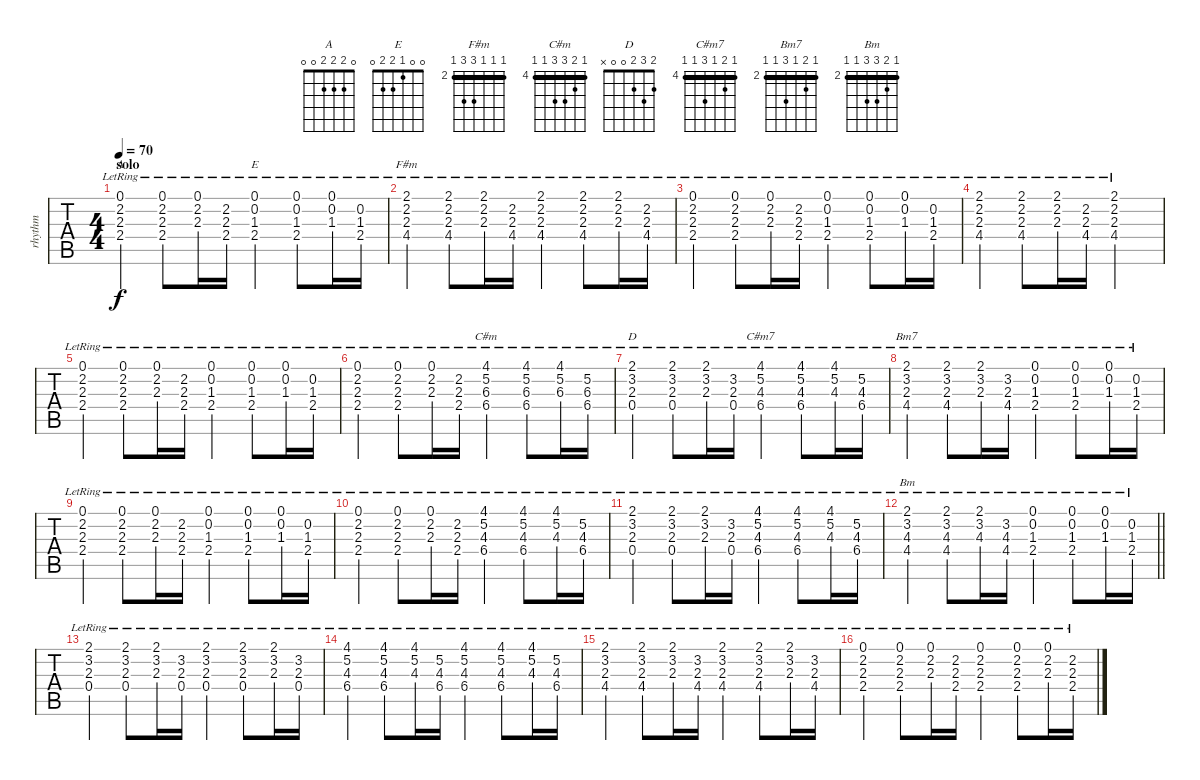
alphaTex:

\track ("rhythm" "rhythm") {instrument acousticguitarsteel}
\staff {tabs}
\tuning (E4 B3 G3 D3 A2 E2) {hide}
\chord ("A" 0 2 2 2 0 0)
\chord ("E" 0 0 1 2 2 0)
\chord ("F#m" 2 2 2 4 4 2) {firstfret 2 barre 2}
\chord ("C#m" 4 5 6 6 4 4) {firstfret 4 barre 4}
\chord ("D" 2 3 2 0 0 x)
\chord ("C#m7" 4 5 4 6 4 4) {firstfret 4 barre 4}
\chord ("Bm7" 2 3 2 4 2 2) {firstfret 2 barre 2}
\chord ("Bm" 2 3 4 4 2 2) {firstfret 2 barre 2}
\ts (4 4)
\section ("" "solo")
\tempo 70
\clef g2
\ks c
(0.1{lr} 2.2{lr} 2.3{lr} 2.4{lr}).4{ch "A" dy f} (0.1{lr} 2.2{lr} 2.3{lr} 2.4{lr}).8 (0.1{lr} 2.2{lr} 2.3{lr}).16 (2.2{lr} 2.3{lr} 2.4{lr}).16 (0.1{lr} 0.2{lr} 1.3{lr} 2.4{lr}).4{ch "E"} (0.1{lr} 0.2{lr} 1.3{lr} 2.4{lr}).8 (0.1{lr} 0.2{lr} 1.3{lr}).16 (0.2{lr} 1.3{lr} 2.4{lr}).16 |
(2.1{lr} 2.2{lr} 2.3{lr} 4.4{lr}).4{ch "F#m"} (2.1{lr} 2.2{lr} 2.3{lr} 4.4{lr}).8 (2.1{lr} 2.2{lr} 2.3{lr}).16 (2.2{lr} 2.3{lr} 4.4{lr}).16 (2.1{lr} 2.2{lr} 2.3{lr} 4.4{lr}).4 (2.1{lr} 2.2{lr} 2.3{lr} 4.4{lr}).8 (2.1{lr} 2.2{lr} 2.3{lr}).16 (2.2{lr} 2.3{lr} 4.4{lr}).16 |
(0.1{lr} 2.2{lr} 2.3{lr} 2.4{lr}).4 (0.1{lr} 2.2{lr} 2.3{lr} 2.4{lr}).8 (0.1{lr} 2.2{lr} 2.3{lr}).16 (2.2{lr} 2.3{lr} 2.4{lr}).16 (0.1{lr} 0.2{lr} 1.3{lr} 2.4{lr}).4 (0.1{lr} 0.2{lr} 1.3{lr} 2.4{lr}).8 (0.1{lr} 0.2{lr} 1.3{lr}).16 (0.2{lr} 1.3{lr} 2.4{lr}).16 |
(2.1{lr} 2.2{lr} 2.3{lr} 4.4{lr}).4 (2.1{lr} 2.2{lr} 2.3{lr} 4.4{lr}).8 (2.1{lr} 2.2{lr} 2.3{lr}).16 (2.2{lr} 2.3{lr} 4.4{lr}).16 (2.1{lr} 2.2{lr} 2.3{lr} 4.4{lr}).2 |
(0.1{lr} 2.2{lr} 2.3{lr} 2.4{lr}).4 (0.1{lr} 2.2{lr} 2.3{lr} 2.4{lr}).8 (0.1{lr} 2.2{lr} 2.3{lr}).16 (2.2{lr} 2.3{lr} 2.4{lr}).16 (0.1{lr} 0.2{lr} 1.3{lr} 2.4{lr}).4 (0.1{lr} 0.2{lr} 1.3{lr} 2.4{lr}).8 (0.1{lr} 0.2{lr} 1.3{lr}).16 (0.2{lr} 1.3{lr} 2.4{lr}).16 |
(0.1{lr} 2.2{lr} 2.3{lr} 2.4{lr}).4 (0.1{lr} 2.2{lr} 2.3{lr} 2.4{lr}).8 (0.1{lr} 2.2{lr} 2.3{lr}).16 (2.2{lr} 2.3{lr} 2.4{lr}).16 (4.1{lr} 5.2{lr} 6.3{lr} 6.4{lr}).4{ch "C#m"} (4.1{lr} 5.2{lr} 6.3{lr} 6.4{lr}).8 (4.1{lr} 5.2{lr} 6.3{lr}).16 (5.2{lr} 6.3{lr} 6.4{lr}).16 |
(2.1{lr} 3.2{lr} 2.3{lr} 0.4{lr}).4{ch "D"} (2.1{lr} 3.2{lr} 2.3{lr} 0.4{lr}).8 (2.1{lr} 3.2{lr} 2.3{lr}).16 (3.2{lr} 2.3{lr} 0.4{lr}).16 (4.1{lr} 5.2{lr} 4.3{lr} 6.4{lr}).4{ch "C#m7"} (4.1{lr} 5.2{lr} 4.3{lr} 6.4{lr}).8 (4.1{lr} 5.2{lr} 4.3{lr}).16 (5.2{lr} 4.3{lr} 6.4{lr}).16 |
(2.1{lr} 3.2{lr} 2.3{lr} 4.4{lr}).4{ch "Bm7"} (2.1{lr} 3.2{lr} 2.3{lr} 4.4{lr}).8 (2.1{lr} 3.2{lr} 2.3{lr}).16 (3.2{lr} 2.3{lr} 4.4{lr}).16 (0.1{lr} 0.2{lr} 1.3{lr} 2.4{lr}).4 (0.1{lr} 0.2{lr} 1.3{lr} 2.4{lr}).8 (0.1{lr} 0.2{lr} 1.3{lr}).16 (0.2{lr} 1.3{lr} 2.4{lr}).16 |
(0.1{lr} 2.2{lr} 2.3{lr} 2.4{lr}).4 (0.1{lr} 2.2{lr} 2.3{lr} 2.4{lr}).8 (0.1{lr} 2.2{lr} 2.3{lr}).16 (2.2{lr} 2.3{lr} 2.4{lr}).16 (0.1{lr} 0.2{lr} 1.3{lr} 2.4{lr}).4 (0.1{lr} 0.2{lr} 1.3{lr} 2.4{lr}).8 (0.1{lr} 0.2{lr} 1.3{lr}).16 (0.2{lr} 1.3{lr} 2.4{lr}).16 |
(0.1{lr} 2.2{lr} 2.3{lr} 2.4{lr}).4 (0.1{lr} 2.2{lr} 2.3{lr} 2.4{lr}).8 (0.1{lr} 2.2{lr} 2.3{lr}).16 (2.2{lr} 2.3{lr} 2.4{lr}).16 (4.1{lr} 5.2{lr} 4.3{lr} 6.4{lr}).4 (4.1{lr} 5.2{lr} 4.3{lr} 6.4{lr}).8 (4.1{lr} 5.2{lr} 4.3{lr}).16 (5.2{lr} 4.3{lr} 6.4{lr}).16 |
(2.1{lr} 3.2{lr} 2.3{lr} 0.4{lr}).4 (2.1{lr} 3.2{lr} 2.3{lr} 0.4{lr}).8 (2.1{lr} 3.2{lr} 2.3{lr}).16 (3.2{lr} 2.3{lr} 0.4{lr}).16 (4.1{lr} 5.2{lr} 4.3{lr} 6.4{lr}).4 (4.1{lr} 5.2{lr} 4.3{lr} 6.4{lr}).8 (4.1{lr} 5.2{lr} 4.3{lr}).16 (5.2{lr} 4.3{lr} 6.4{lr}).16 |
\barLineRight lightlight
(2.1{lr} 3.2{lr} 4.3{lr} 4.4{lr}).4{ch "Bm"} (2.1{lr} 3.2{lr} 4.3{lr} 4.4{lr}).8 (2.1{lr} 3.2{lr} 4.3{lr}).16 (3.2{lr} 4.3{lr} 4.4{lr}).16 (0.1{lr} 0.2{lr} 1.3{lr} 2.4{lr}).4 (0.1{lr} 0.2{lr} 1.3{lr} 2.4{lr}).8 (0.1{lr} 0.2{lr} 1.3{lr}).16 (0.2{lr} 1.3{lr} 2.4{lr}).16 |
(2.1{lr} 3.2{lr} 2.3{lr} 0.4{lr}).4 (2.1{lr} 3.2{lr} 2.3{lr} 0.4{lr}).8 (2.1{lr} 3.2{lr} 2.3{lr}).16 (3.2{lr} 2.3{lr} 0.4{lr}).16 (2.1{lr} 3.2{lr} 2.3{lr} 0.4{lr}).4 (2.1{lr} 3.2{lr} 2.3{lr} 0.4{lr}).8 (2.1{lr} 3.2{lr} 2.3{lr}).16 (3.2{lr} 2.3{lr} 0.4{lr}).16 |
(4.1{lr} 5.2{lr} 4.3{lr} 6.4{lr}).4 (4.1{lr} 5.2{lr} 4.3{lr} 6.4{lr}).8 (4.1{lr} 5.2{lr} 4.3{lr}).16 (5.2{lr} 4.3{lr} 6.4{lr}).16 (4.1{lr} 5.2{lr} 4.3{lr} 6.4{lr}).4 (4.1{lr} 5.2{lr} 4.3{lr} 6.4{lr}).8 (4.1{lr} 5.2{lr} 4.3{lr}).16 (5.2{lr} 4.3{lr} 6.4{lr}).16 |
(2.1{lr} 3.2{lr} 2.3{lr} 4.4{lr}).4 (2.1{lr} 3.2{lr} 2.3{lr} 4.4{lr}).8 (2.1{lr} 3.2{lr} 2.3{lr}).16 (3.2{lr} 2.3{lr} 4.4{lr}).16 (2.1{lr} 3.2{lr} 2.3{lr} 4.4{lr}).4 (2.1{lr} 3.2{lr} 2.3{lr} 4.4{lr}).8 (2.1{lr} 3.2{lr} 2.3{lr}).16 (3.2{lr} 2.3{lr} 4.4{lr}).16 |
(0.1{lr} 2.2{lr} 2.3{lr} 2.4{lr}).4 (0.1{lr} 2.2{lr} 2.3{lr} 2.4{lr}).8 (0.1{lr} 2.2{lr} 2.3{lr}).16 (2.2{lr} 2.3{lr} 2.4{lr}).16 (0.1{lr} 2.2{lr} 2.3{lr} 2.4{lr}).4 (0.1{lr} 2.2{lr} 2.3{lr} 2.4{lr}).8 (0.1{lr} 2.2{lr} 2.3{lr}).16 (2.2{lr} 2.3{lr} 2.4{lr}).16
